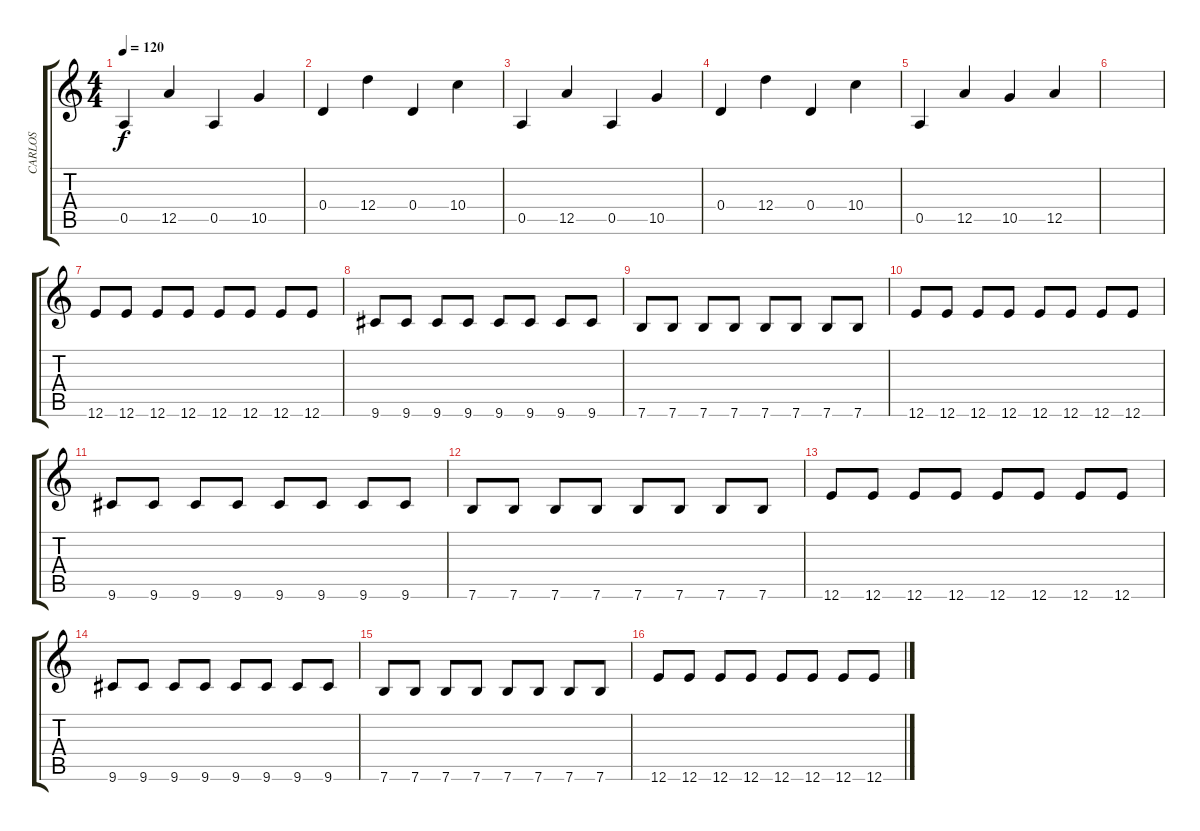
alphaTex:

\track ("CARLOS" "CARLOS") {instrument acousticguitarnylon}
\staff {score tabs}
\tuning (E4 B3 G3 D3 A2 E2) {hide}
\ts (4 4)
\tempo 120
\clef g2
\ks c
0.5.4{dy f} 12.5.4 0.5.4 10.5.4 |
0.4.4 12.4.4 0.4.4 10.4.4 |
0.5.4 12.5.4 0.5.4 10.5.4 |
0.4.4 12.4.4 0.4.4 10.4.4 |
0.5.4 12.5.4 10.5.4 12.5.4 |
|
12.6.8 12.6.8 12.6.8 12.6.8 12.6.8 12.6.8 12.6.8 12.6.8 |
9.6.8 9.6.8 9.6.8 9.6.8 9.6.8 9.6.8 9.6.8 9.6.8 |
7.6.8 7.6.8 7.6.8 7.6.8 7.6.8 7.6.8 7.6.8 7.6.8 |
12.6.8 12.6.8 12.6.8 12.6.8 12.6.8 12.6.8 12.6.8 12.6.8 |
9.6.8 9.6.8 9.6.8 9.6.8 9.6.8 9.6.8 9.6.8 9.6.8 |
7.6.8 7.6.8 7.6.8 7.6.8 7.6.8 7.6.8 7.6.8 7.6.8 |
12.6.8 12.6.8 12.6.8 12.6.8 12.6.8 12.6.8 12.6.8 12.6.8 |
9.6.8 9.6.8 9.6.8 9.6.8 9.6.8 9.6.8 9.6.8 9.6.8 |
7.6.8 7.6.8 7.6.8 7.6.8 7.6.8 7.6.8 7.6.8 7.6.8 |
12.6.8 12.6.8 12.6.8 12.6.8 12.6.8 12.6.8 12.6.8 12.6.8
